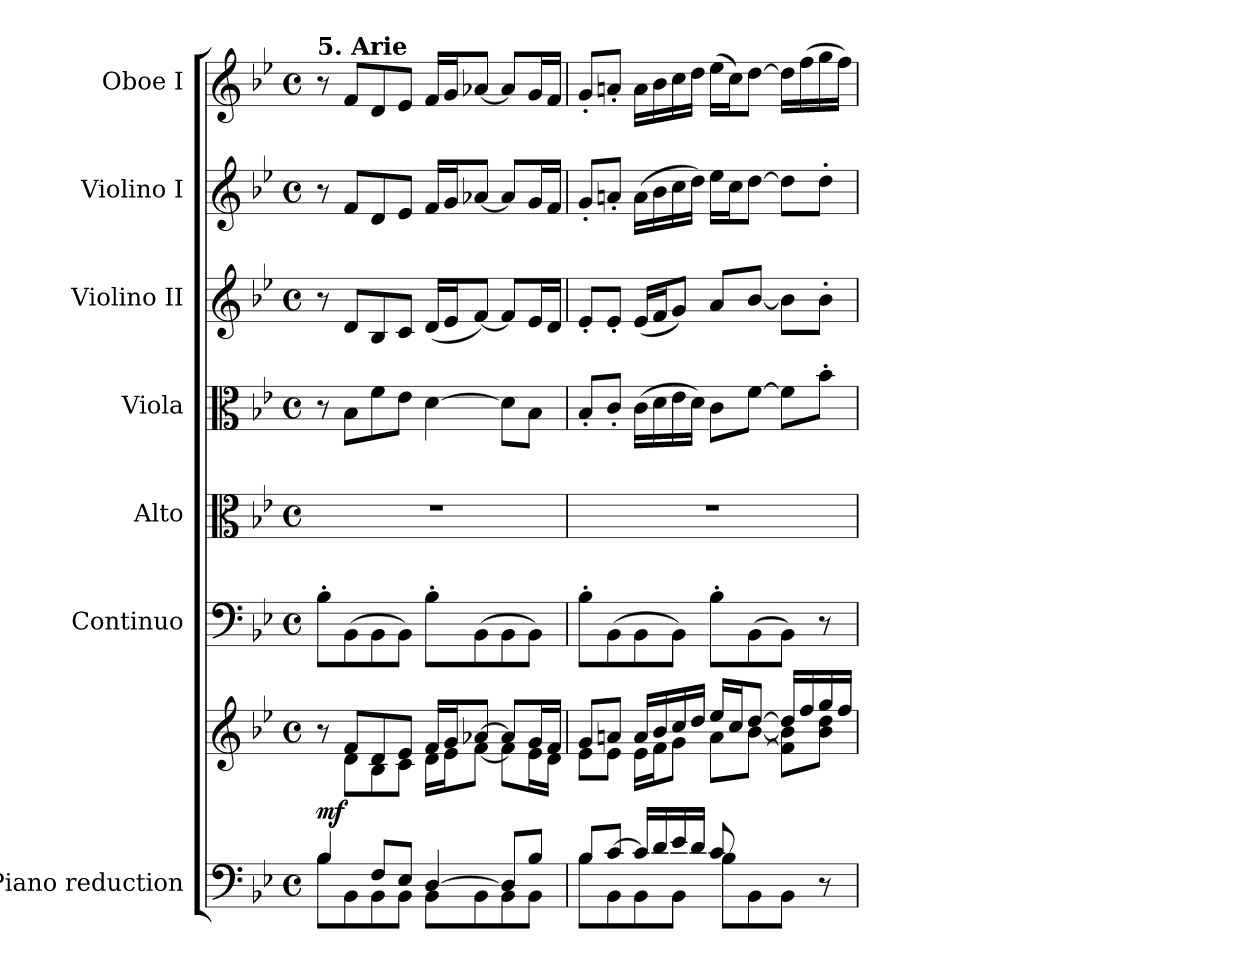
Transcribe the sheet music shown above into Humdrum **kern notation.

**kern	**kern	**dynam	**kern	**kern	**kern	**kern	**kern	**kern
*part7	*part7	*part7	*part6	*part5	*part4	*part3	*part2	*part1
*staff8	*staff7	*staff7/8	*staff6	*staff5	*staff4	*staff3	*staff2	*staff1
*I"Piano reduction	*	*	*I"Continuo	*I"Alto	*I"Viola	*I"Violino II	*I"Violino I	*I"Oboe I
*I'Pno	*	*	*	*	*I'Vla	*I'Vln	*I'Vln	*I'Ob
*stria5	*stria5	*	*	*	*	*	*	*
*clefF4	*clefG2	*	*clefF4	*clefC3	*clefC3	*clefG2	*clefG2	*clefG2
*k[b-e-]	*k[b-e-]	*	*k[b-e-]	*k[b-e-]	*k[b-e-]	*k[b-e-]	*k[b-e-]	*k[b-e-]
*M4/4	*M4/4	*	*M4/4	*M4/4	*M4/4	*M4/4	*M4/4	*M4/4
*met(c)	*met(c)	*	*met(c)	*met(c)	*met(c)	*met(c)	*met(c)	*met(c)
=1	=1	=1	=1	=1	=1	=1	=1	=1
*^	*^	*	*	*	*	*	*	*
!	!	!	!	!	!	!	!	!	!	!LO:TX:a:B:t=5. Arie
!	!	!	!	!LO:DY:b	!	!	!	!	!	!
4B-/	8B-\L	8r	8ryy	mf	8B-'\L	1r	8r	8r	8r	8r
.	8BB-\	8f/L	8d\L	.	(8BB-\	.	8B-\L	8d/L	8f/L	8f/L
8F/L	8BB-\	8d/	8B-\	.	8BB-\	.	8f\	8B-/	8d/	8d/
8E-/J	8BB-\J	8e-/J	8c\J	.	8BB-\J)	.	8e-\J	8c/J	8e-/J	8e-/J
[4D/	8BB-\L	16f/LL	16d\LL	.	8B-'\L	.	[4d\	(16d/LL	16f/LL	16f/LL
.	.	16g/J	16e-\J	.	.	.	.	16e-/J	16g/J	16g/J
.	8BB-\	[8a-X/J	[8f\J	.	(8BB-\	.	.	[8f/J)	[8a-X/J	[8a-X/J
8D/L]	8BB-\	8a-/L]	8f\L]	.	8BB-\	.	8d\L]	8f/L]	8a-/L]	8a-/L]
8B-/J	8BB-\J	16g/L	16e-\L	.	8BB-\J)	.	8B-\J	16e-/L	16g/L	16g/L
.	.	16f/JJ	16d\JJ	.	.	.	.	16d/JJ	16f/JJ	16f/JJ
=2	=2	=2	=2	=2	=2	=2	=2	=2	=2	=2
*	*	*	*^	*	*	*	*	*	*	*
8B-/L	8B-\L	8g/L	8e-\L	8ryy	.	8B-'\L	1r	8B-'/L	8e-'/L	8g'/L	8g'/L
*	*	*	*v	*v	*	*	*	*	*	*	*
[8c/J	8BB-\	8an/J	8e-\J	.	(8BB-\	.	8c'/J	8e-'/J	8an'/J	8an'/J
16c/LL]	8BB-\	16a/LL	16e-\LL	.	8BB-\	.	(16c\LL	(16e-/LL	(16a\LL	16a\LL
16d/	.	16b-/	16f\J	.	.	.	16d\	16f/J	16b-\	16b-\
16e-/	8BB-\J	16cc/	8g\J	.	8BB-\J)	.	16e-\	8g/J)	16cc\	16cc\
16d/JJ	.	16dd/JJ	.	.	.	.	16d\JJ)	.	16dd\JJ)	16dd\JJ
8c/L	8B-\L	16ee-/LL	8a\L	.	8B-'\L	.	8c\L	8a/L	16ee-\LL	(16ee-\LL
.	.	16cc/J	.	.	.	.	.	.	16cc\J	16cc\J)
*	*	*	*^	*	*	*	*	*	*	*
8ryy	8BB-\	[8dd/J	[8b-\J	[8f\J	.	(8BB-\	.	[8f\J	[8b-/J	[8dd\J	[8dd\J
8ryy	8BB-\J	16dd/LL]	8f\] 8b-\]L	4ryy	.	8BB-\J)	.	8f\L]	8b-\L]	8dd\L]	16dd\LL]
.	.	16ff/	.	.	.	.	.	.	.	.	(16ff\
8r	8ryy	16gg/	8b-\ 8dd\J	.	.	8r	.	8b-'\J	8b-'\J	8dd'\J	16gg\
.	.	16ff/JJ	.	.	.	.	.	.	.	.	16ff\JJ)
*v	*v	*	*	*	*	*	*	*	*	*	*
*	*v	*v	*v	*	*	*	*	*	*	*
=	=	=	=	=	=	=	=	=
*-	*-	*-	*-	*-	*-	*-	*-	*-
